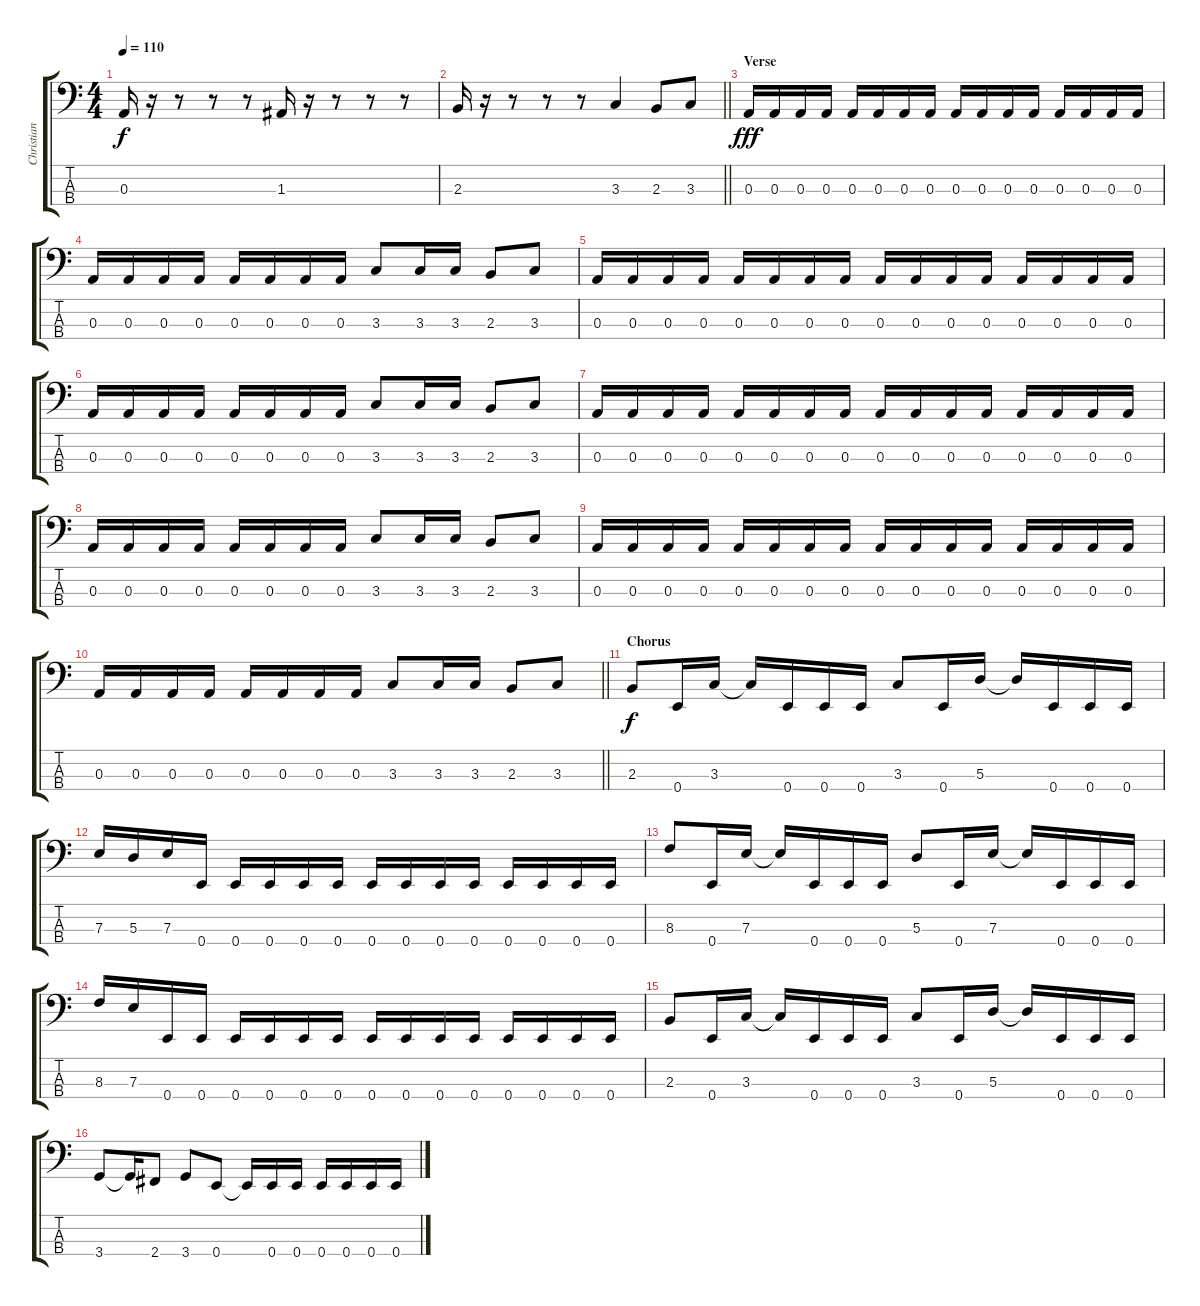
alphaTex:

\track ("Christian" "Christian") {instrument electricbassfinger}
\staff {score tabs}
\tuning (G2 D2 A1 E1) {hide}
\ts (4 4)
\tempo 110
\clef f4
\ks c
0.3.16{dy f} r.16 r.8 r.8 r.8 1.3.16 r.16 r.8 r.8 r.8 |
\barLineRight lightlight
2.3.16 r.16 r.8 r.8 r.8 3.3.4 2.3.8 3.3.8 |
\section ("" "Verse")
0.3.16{dy fff} 0.3.16 0.3.16 0.3.16 0.3.16 0.3.16 0.3.16 0.3.16 0.3.16 0.3.16 0.3.16 0.3.16 0.3.16 0.3.16 0.3.16 0.3.16 |
0.3.16 0.3.16 0.3.16 0.3.16 0.3.16 0.3.16 0.3.16 0.3.16 3.3.8 3.3.16 3.3.16 2.3.8 3.3.8 |
0.3.16 0.3.16 0.3.16 0.3.16 0.3.16 0.3.16 0.3.16 0.3.16 0.3.16 0.3.16 0.3.16 0.3.16 0.3.16 0.3.16 0.3.16 0.3.16 |
0.3.16 0.3.16 0.3.16 0.3.16 0.3.16 0.3.16 0.3.16 0.3.16 3.3.8 3.3.16 3.3.16 2.3.8 3.3.8 |
0.3.16 0.3.16 0.3.16 0.3.16 0.3.16 0.3.16 0.3.16 0.3.16 0.3.16 0.3.16 0.3.16 0.3.16 0.3.16 0.3.16 0.3.16 0.3.16 |
0.3.16 0.3.16 0.3.16 0.3.16 0.3.16 0.3.16 0.3.16 0.3.16 3.3.8 3.3.16 3.3.16 2.3.8 3.3.8 |
0.3.16 0.3.16 0.3.16 0.3.16 0.3.16 0.3.16 0.3.16 0.3.16 0.3.16 0.3.16 0.3.16 0.3.16 0.3.16 0.3.16 0.3.16 0.3.16 |
\barLineRight lightlight
0.3.16 0.3.16 0.3.16 0.3.16 0.3.16 0.3.16 0.3.16 0.3.16 3.3.8 3.3.16 3.3.16 2.3.8 3.3.8 |
\section ("" "Chorus")
2.3.8{dy f} 0.4.16 3.3.16 3.3{t}.16 0.4.16 0.4.16 0.4.16 3.3.8 0.4.16 5.3.16 5.3{t}.16 0.4.16 0.4.16 0.4.16 |
7.3.16 5.3.16 7.3.16 0.4.16 0.4.16 0.4.16 0.4.16 0.4.16 0.4.16 0.4.16 0.4.16 0.4.16 0.4.16 0.4.16 0.4.16 0.4.16 |
8.3.8 0.4.16 7.3.16 7.3{t}.16 0.4.16 0.4.16 0.4.16 5.3.8 0.4.16 7.3.16 7.3{t}.16 0.4.16 0.4.16 0.4.16 |
8.3.16 7.3.16 0.4.16 0.4.16 0.4.16 0.4.16 0.4.16 0.4.16 0.4.16 0.4.16 0.4.16 0.4.16 0.4.16 0.4.16 0.4.16 0.4.16 |
2.3.8 0.4.16 3.3.16 3.3{t}.16 0.4.16 0.4.16 0.4.16 3.3.8 0.4.16 5.3.16 5.3{t}.16 0.4.16 0.4.16 0.4.16 |
3.4.8 3.4{t}.16 2.4.8 3.4.8 0.4.8 0.4{t}.16 0.4.16 0.4.16 0.4.16 0.4.16 0.4.16 0.4.16
